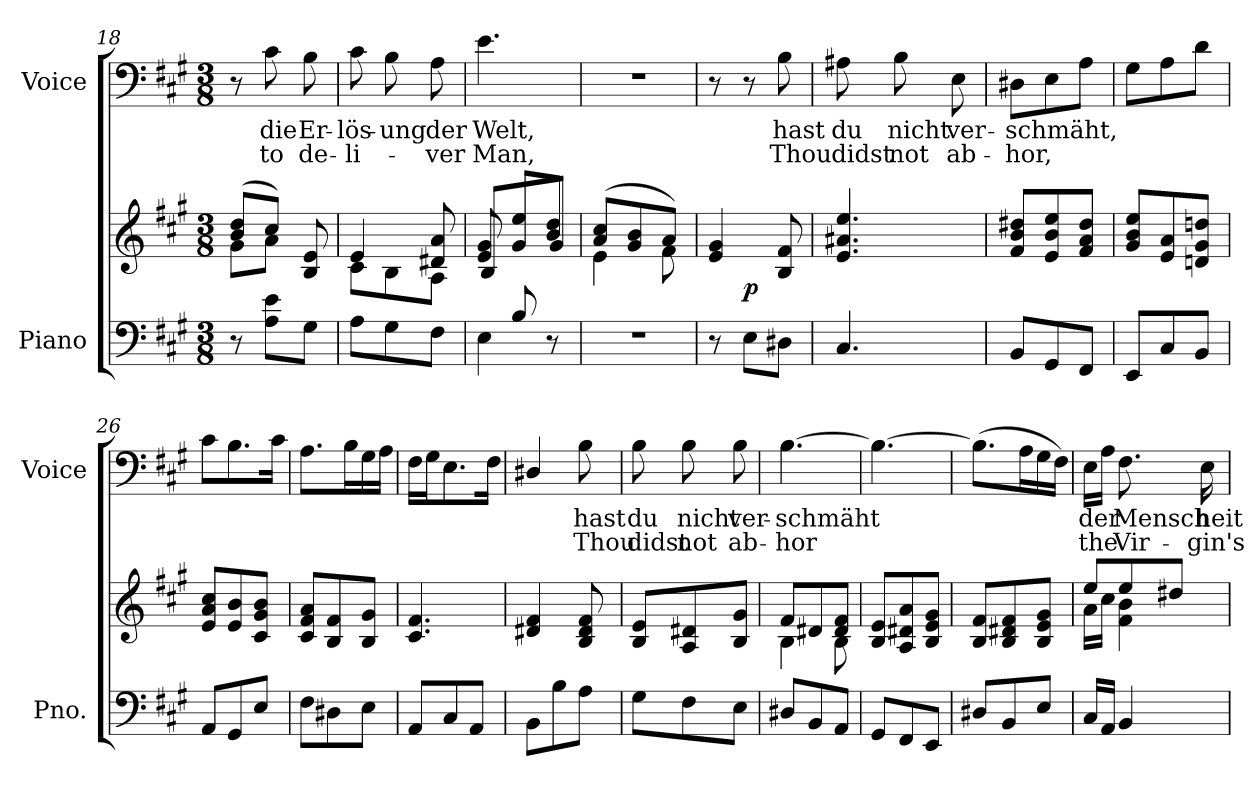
**kern	**kern	**dynam	**kern	**text	**text
*part2	*part2	*part2	*part1	*part1	*part1
*staff3	*staff2	*staff2/3	*staff1	*staff1	*staff1
*I"Piano	*	*	*I"Voice	*	*
*I'Pno.	*	*	*I'Voice	*	*
*clefF4	*clefG2	*	*clefF4	*	*
*k[f#c#g#]	*k[f#c#g#]	*	*k[f#c#g#]	*	*
*A:	*A:	*	*A:	*	*
*M3/8	*M3/8	*	*M3/8	*	*
=18	=18	=18	=18	=18	=18
*	*^	*	*	*	*
8r	(8bi/ 8ddiL	8g#i\L	.	8r	.	.
!	!	!	!	!	!LO:LY:b:color=#000000	!LO:LY:b:color=#000000
8Ai\ 8eiL	8cc#i/J)	8ai\J	.	8c#i\	die	to
!	!	!	!	!	!LO:LY:b:color=#000000	!LO:LY:b:color=#000000
8G#i\J	8Bi/ 8ei	8ryy	.	8Bi\	Er-	de-
=19	=19	=19	=19	=19	=19	=19
!	!	!	!	!	!LO:LY:b:color=#000000	!LO:LY:b:color=#000000
8Ai\L	4ei/	8c#i\L	.	8c#i\	-lös-	-li-
!	!	!	!	!	!LO:LY:b:color=#000000	!
8G#i\	.	8Bi\	.	8Bi\	-ung	.
!	!	!	!	!	!LO:LY:b:color=#000000	!LO:LY:b:color=#000000
8F#i\J	8d#Xi/ 8ai	8Ai\J	.	8Ai\	der	-ver
=20	=20	=20	=20	=20	=20	=20
*^	*	*	*	*	*	*
!	!	!	!	!	!	!LO:LY:b:color=#000000	!LO:LY:b:color=#000000
8ryy	4Ei\	8ei/ 8g#i	8Bi/	.	4.ei\	Welt,	Man,
8Bi/L	.	8g#i/ 8eeiL	8ryy	.	.	.	.
8ryy	8r	8bi/ 8ddiJ	8g#i\J	.	.	.	.
=21	=21	=21	=21	=21	=21	=21	=21
!LO:N:vis=1	!	!	!	!	!LO:N:vis=1	!	!
*v	*v	*	*	*	*	*	*
4.r	(8ai/ 8cc#iL	4ei\	.	4.r	.	.
.	8g#i/ 8bi	.	.	.	.	.
.	8ai/J)	8f#i\	.	.	.	.
*	*v	*v	*	*	*	*
=22	=22	=22	=22	=22	=22
8r	4ei/ 4g#i	.	8r	.	.
8Ei\L	.	p	8r	.	.
!	!	!	!	!LO:LY:b:color=#000000	!LO:LY:b:color=#000000
8D#Xi\J	8Bi/ 8f#i	.	8Bi\	hast	Thou
!!LO:LB:g=z
=23	=23	=23	=23	=23	=23
!	!	!	!	!LO:LY:b:color=#000000	!LO:LY:b:color=#000000
4.C#i/	4.ei/ 4.a#Xi 4.eei	.	8A#Xi\	du	didst
!	!	!	!	!LO:LY:b:color=#000000	!LO:LY:b:color=#000000
.	.	.	8Bi\	nicht	not
!	!	!	!	!LO:LY:b:color=#000000	!LO:LY:b:color=#000000
.	.	.	8Ei\	ver-	ab-
=24	=24	=24	=24	=24	=24
!	!	!	!	!LO:LY:b:color=#000000	!LO:LY:b:color=#000000
8BBi/L	8f#i/ 8bi 8dd#XiL	.	8D#Xi\L	-schmäht,	-hor,
8GG#i/	8ei/ 8bi 8eei	.	8Ei\	.	.
8FF#i/J	8f#i/ 8ai 8dd#iJ	.	8Ai\J	.	.
=25	=25	=25	=25	=25	=25
8EEi/L	8g#i/ 8bi 8eeiL	.	8G#i\L	.	.
8C#i/	8ei/ 8ai	.	8Ai\	.	.
8BBi/J	8dni/ 8g#i 8ddniJ	.	8di\J	.	.
=26	=26	=26	=26	=26	=26
8AAi/L	8ei/ 8ai 8cc#iL	.	8c#i\L	.	.
8GG#i/	8ei/ 8bi	.	8.Bi\	.	.
8Ei/J	8c#i/ 8g#i 8biJ	.	.	.	.
.	.	.	16c#i\Jk	.	.
=27	=27	=27	=27	=27	=27
8F#i\L	8c#i/ 8f#i 8aiL	.	8.Ai\L	.	.
8D#Xi\	8Bi/ 8f#i	.	.	.	.
.	.	.	16Bi\L	.	.
8Ei\J	8Bi/ 8g#iJ	.	16G#i\	.	.
.	.	.	16Ai\JJ	.	.
=28	=28	=28	=28	=28	=28
8AAi/L	4.c#i/ 4.f#i	.	16F#i\LL	.	.
.	.	.	16G#i\J	.	.
8C#i/	.	.	8.Ei\	.	.
8AAi/J	.	.	.	.	.
.	.	.	16F#i\Jk	.	.
=29	=29	=29	=29	=29	=29
8BBi\L	4d#Xi/ 4f#i	.	4D#Xi/	.	.
8Bi\	.	.	.	.	.
!	!	!	!	!LO:LY:b:color=#000000	!LO:LY:b:color=#000000
8Ai\J	8Bi/ 8d#i 8f#i	.	8Bi\	hast	Thou
=30	=30	=30	=30	=30	=30
!	!	!	!	!LO:LY:b:color=#000000	!LO:LY:b:color=#000000
8G#i\L	8Bi/ 8eiL	.	8Bi\	du	didst
!	!	!	!	!LO:LY:b:color=#000000	!LO:LY:b:color=#000000
8F#i\	8Ai/ 8d#Xi	.	8Bi\	nicht	not
!	!	!	!	!LO:LY:b:color=#000000	!LO:LY:b:color=#000000
8Ei\J	8Bi/ 8g#iJ	.	8Bi\	ver-	ab-
=31	=31	=31	=31	=31	=31
*	*^	*	*	*	*
!	!	!	!	!	!LO:LY:b:color=#000000	!LO:LY:b:color=#000000
8D#Xi/L	8f#i/L	4Bi\	.	[4.Bi\	-schmäht	-hor
8BBi/	8d#Xi/	.	.	.	.	.
8AAi/J	8d#i/ 8f#iJ	8Bi\	.	.	.	.
*	*v	*v	*	*	*	*
=32	=32	=32	=32	=32	=32
8GG#i/L	8Bi/ 8eiL	.	4.Bi\_	.	.
8FF#i/	8Ai/ 8d#Xi 8ai	.	.	.	.
8EEi/J	8Bi/ 8ei 8g#iJ	.	.	.	.
!!LO:LB:g=z
=33	=33	=33	=33	=33	=33
8D#Xi/L	8Bi/ 8f#iL	.	(8.Bi\L]	.	.
8BBi/	8Bi/ 8d#Xi 8f#i	.	.	.	.
.	.	.	16Ai\L	.	.
8Ei/J	8Bi/ 8ei 8g#iJ	.	16G#i\	.	.
.	.	.	16F#i\JJ)	.	.
=34	=34	=34	=34	=34	=34
*	*^	*	*	*	*
!	!	!	!	!	!LO:LY:b:color=#000000	!LO:LY:b:color=#000000
16C#i/LL	8eei/L	16ai\LL	.	16Ei\LL	der	the
16AAi/JJ	.	16cc#i\JJ	.	16Ai\JJ	.	.
!	!	!	!	!	!LO:LY:b:color=#000000	!LO:LY:b:color=#000000
4BBi/	8eei/	4f#i\ 4bi	.	8.F#i\	Mensch-	Vir-
.	8dd#Xi/J	.	.	.	.	.
!	!	!	!	!	!LO:LY:b:color=#000000	!LO:LY:b:color=#000000
.	.	.	.	16Ei\	-heit	-gin's
*	*v	*v	*	*	*	*
=	=	=	=	=	=
*-	*-	*-	*-	*-	*-
